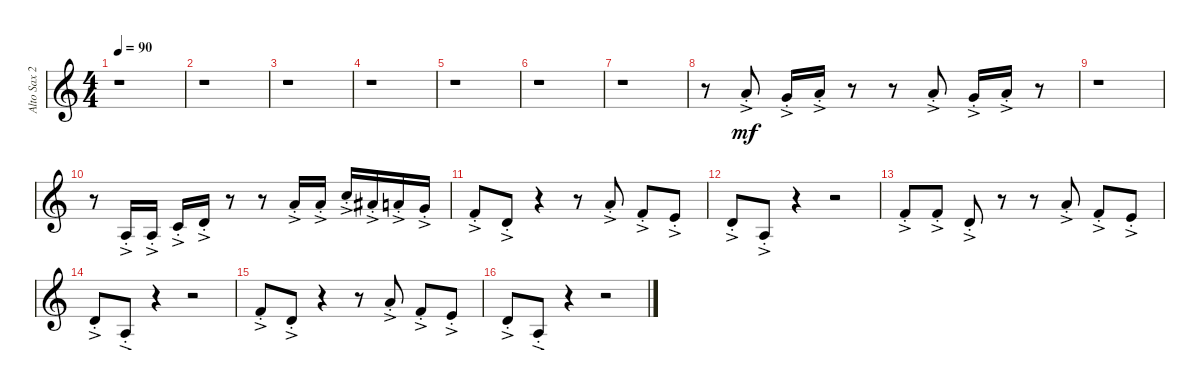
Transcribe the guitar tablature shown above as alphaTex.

\track ("Alto Sax 2" "Alto Sax 2") {instrument acousticgrandpiano}
\staff {score}
\tuning (E4 B3 G3 D3 A2 E2 B1) {hide}
\ts (4 4)
\tempo 90
\clef g2
\ks c
r.1{dy mf instrument acousticgrandpiano} |
r.1 |
r.1 |
r.1 |
r.1 |
r.1 |
r.1 |
r.8 5.1{ac st}.8 3.1{ac st}.16 5.1{ac st}.16 r.8 r.8 5.1{ac st}.8 3.1{ac st}.16 5.1{ac st}.16 r.8 |
r.1 |
r.8 2.3{ac st}.16 2.3{ac st}.16 1.2{ac st}.16 3.2{ac st}.16 r.8 r.8 5.1{ac st}.16 5.1{ac st}.16 8.1{ac st}.16 6.1{ac st}.16 5.1{ac st}.16 3.1{ac st}.16 |
1.1{ac st}.8 3.2{ac st}.8 r.4 r.8 5.1{ac st}.8 1.1{ac st}.8 0.1{ac st}.8 |
3.2{ac st}.8 2.3{ac st}.8 r.4 r.2 |
1.1{ac st}.8 1.1{ac st}.8 3.2{ac st}.8 r.8 r.8 5.1{ac st}.8 1.1{ac st}.8 0.1{ac st}.8 |
3.2{ac st}.8 2.3{ac st}.8 r.4 r.2 |
1.1{ac st}.8 3.2{ac st}.8 r.4 r.8 5.1{ac st}.8 1.1{ac st}.8 0.1{ac st}.8 |
3.2{ac st}.8 2.3{ac st}.8 r.4 r.2
